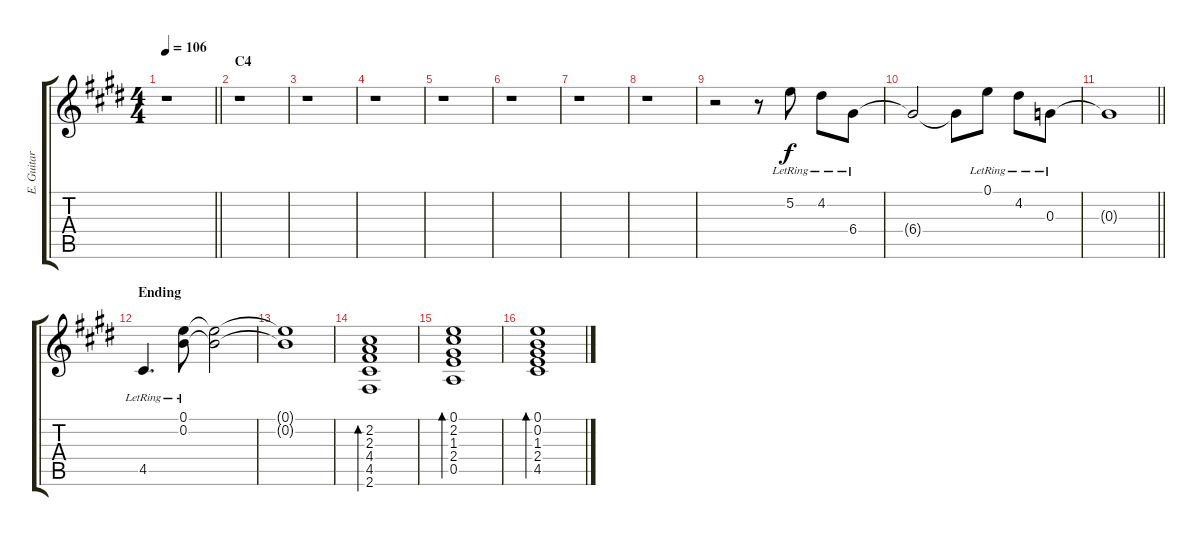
\track ("E. Guitar III" "E. Guitar ") {instrument electricguitarclean}
\staff {score tabs}
\tuning (E4 B3 G3 D3 A2 E2) {hide}
\ts (4 4)
\tempo 106
\clef g2
\barLineRight lightlight
\ks e
r.1{dy f} |
\section ("" "C4")
r.1 |
r.1 |
r.1 |
r.1 |
r.1 |
r.1 |
r.1 |
r.2 r.8 5.2{lr}.8 4.2{lr}.8 6.4{lr}.8 |
6.4{t}.2 6.4{t}.8 0.1{lr}.8 4.2{lr}.8 0.3{lr}.8 |
\barLineRight lightlight
0.3{t}.1 |
\section ("" "Ending")
4.5{lr}.4{d} (0.1{lr} 0.2{lr}).8 (0.1{t} 0.2{t}).2 |
(0.1{t} 0.2{t}).1 |
(2.2 2.3 4.4 4.5 2.6).1{bd 120} |
(0.1 2.2 1.3 2.4 0.5).1{bd 120} |
(0.1 0.2 1.3 2.4 4.5).1{bd 120}
